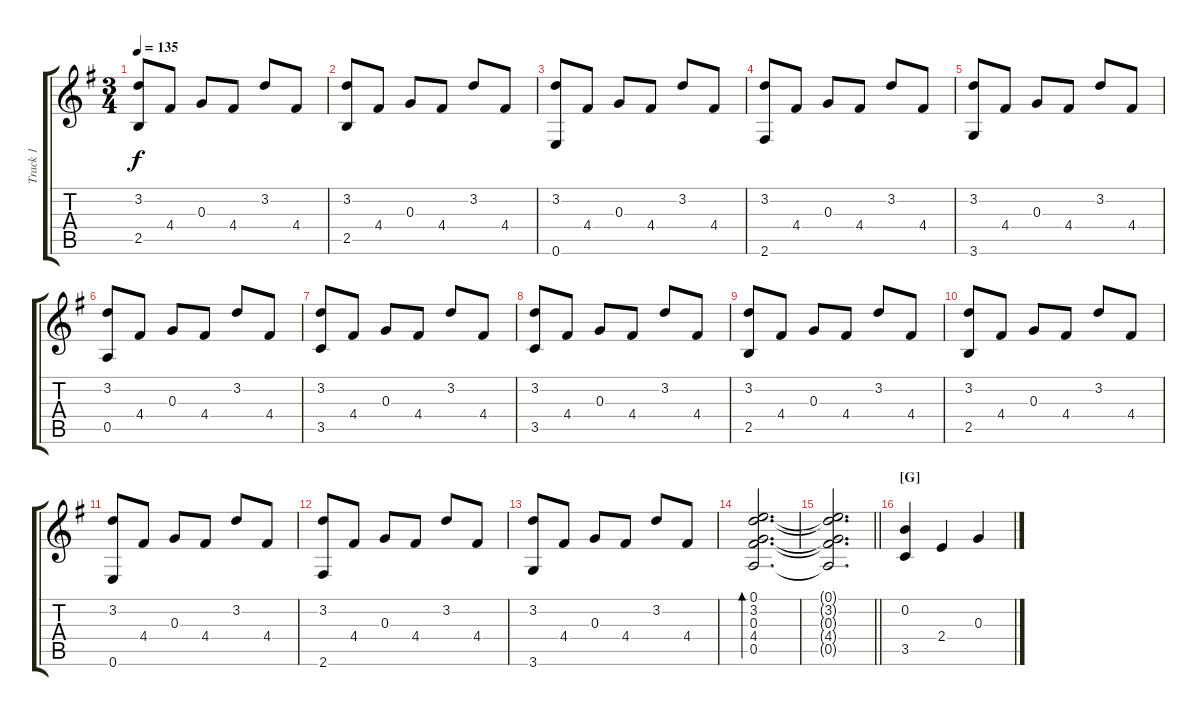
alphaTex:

\track ("Track 1" "Track 1") {instrument acousticguitarsteel}
\staff {score tabs}
\tuning (E4 B3 G3 D3 A2 E2) {hide}
\ts (3 4)
\tempo 135
\clef g2
\ks g
(3.2 2.5).8{dy f} 4.4.8 0.3.8 4.4.8 3.2.8 4.4.8 |
(3.2 2.5).8 4.4.8 0.3.8 4.4.8 3.2.8 4.4.8 |
(3.2 0.6).8 4.4.8 0.3.8 4.4.8 3.2.8 4.4.8 |
(3.2 2.6).8 4.4.8 0.3.8 4.4.8 3.2.8 4.4.8 |
(3.2 3.6).8 4.4.8 0.3.8 4.4.8 3.2.8 4.4.8 |
(3.2 0.5).8 4.4.8 0.3.8 4.4.8 3.2.8 4.4.8 |
(3.2 3.5).8 4.4.8 0.3.8 4.4.8 3.2.8 4.4.8 |
(3.2 3.5).8 4.4.8 0.3.8 4.4.8 3.2.8 4.4.8 |
(3.2 2.5).8 4.4.8 0.3.8 4.4.8 3.2.8 4.4.8 |
(3.2 2.5).8 4.4.8 0.3.8 4.4.8 3.2.8 4.4.8 |
(3.2 0.6).8 4.4.8 0.3.8 4.4.8 3.2.8 4.4.8 |
(3.2 2.6).8 4.4.8 0.3.8 4.4.8 3.2.8 4.4.8 |
(3.2 3.6).8 4.4.8 0.3.8 4.4.8 3.2.8 4.4.8 |
(0.1 3.2 0.3 4.4 0.5).2{d bd 120} |
\barLineRight lightlight
(0.1{t} 3.2{t} 0.3{t} 4.4{t} 0.5{t}).2{d} |
\section ("" "[G]")
(0.2 3.5).4 2.4.4 0.3.4
